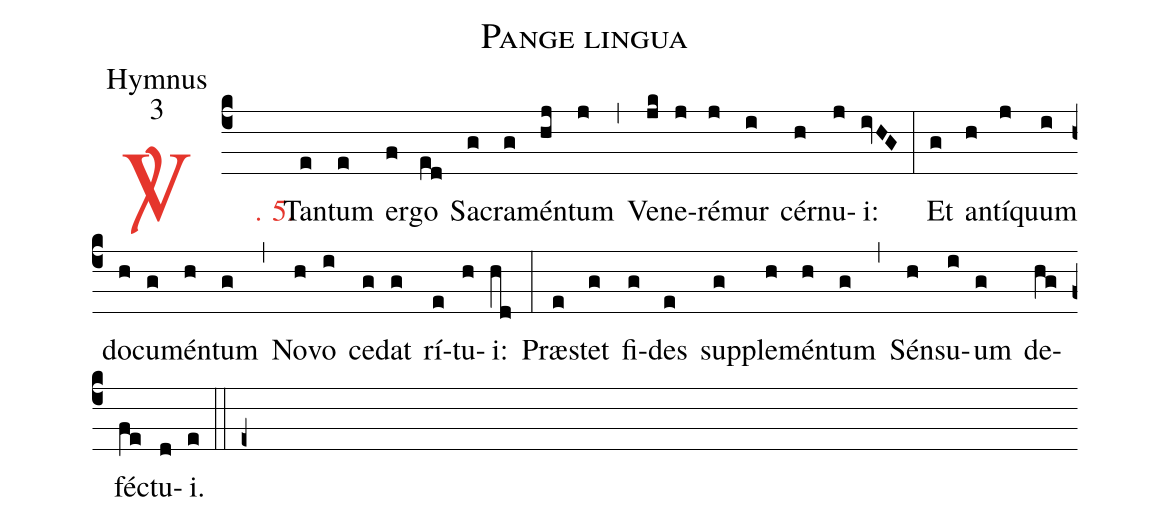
name: Pange lingua;
office-part: Hymnus;
mode: 3;
%%
(c4)

<c><sp>V/</sp>. 5.</c>() Tan(e)tum(e) er(f)go(ed) Sa(g)cra(g)mén(hj)tum(j) (,) Ve(jk)ne(j)ré(j)mur(i) cér(h)nu(j)i:(ivHG) (:) Et(g) an(h)tí(j)quum(i) do(h)cu(g)mén(h)tum(g) (,) No(h)vo(i) ce(g)dat(g) rí(e)tu(h)i:(hd) (:) Præ(e)stet(g) fi(g)des(e) sup(g)ple(h)mén(h)tum(g) (,) Sén(h)su(i)um(g) de(hg)fé(fe)ctu(d)i.(e)

(::)

(e+)
